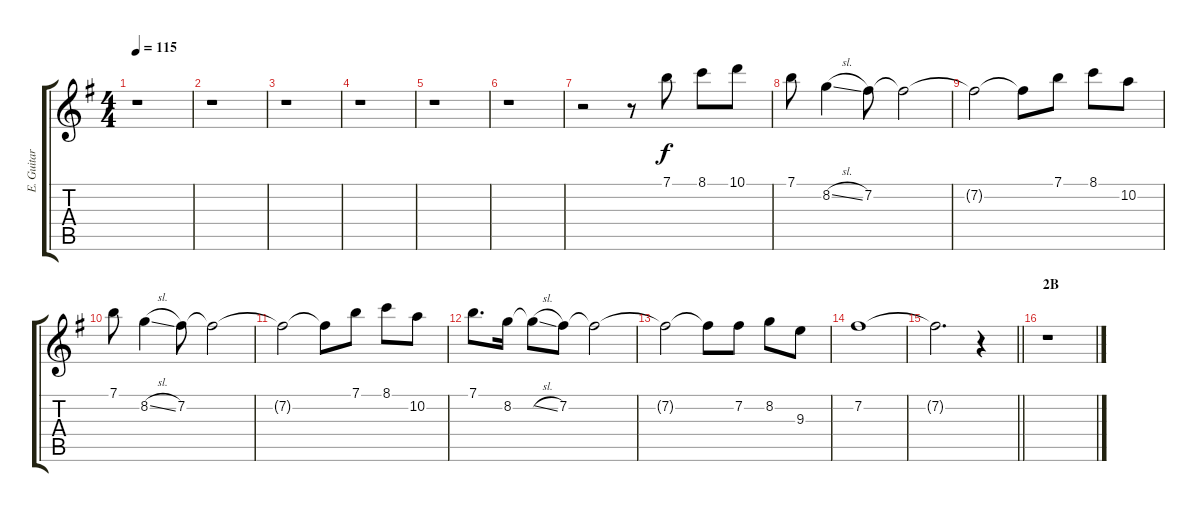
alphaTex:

\track ("E. Guitar I" "E. Guitar ") {instrument overdrivenguitar}
\staff {score tabs}
\tuning (E4 B3 G3 D3 A2 E2) {hide}
\ts (4 4)
\tempo 115
\clef g2
\ks g
r.1{dy f} |
r.1 |
r.1 |
r.1 |
r.1 |
r.1 |
r.2 r.8 7.1.8 8.1.8 10.1.8 |
7.1.8 8.2{sl}.4 7.2.8 7.2{t}.2 |
7.2{t}.2 7.2{t}.8 7.1.8 8.1.8 10.2.8 |
7.1.8 8.2{sl}.4 7.2.8 7.2{t}.2 |
7.2{t}.2 7.2{t}.8 7.1.8 8.1.8 10.2.8 |
7.1.8{d} 8.2.16 8.2{sl t}.8 7.2.8 7.2{t}.2 |
7.2{t}.2 7.2{t}.8 7.2.8 8.2.8 9.3.8 |
7.2.1 |
\barLineRight lightlight
7.2{t}.2{d} r.4 |
\section ("" "2B")
r.1
